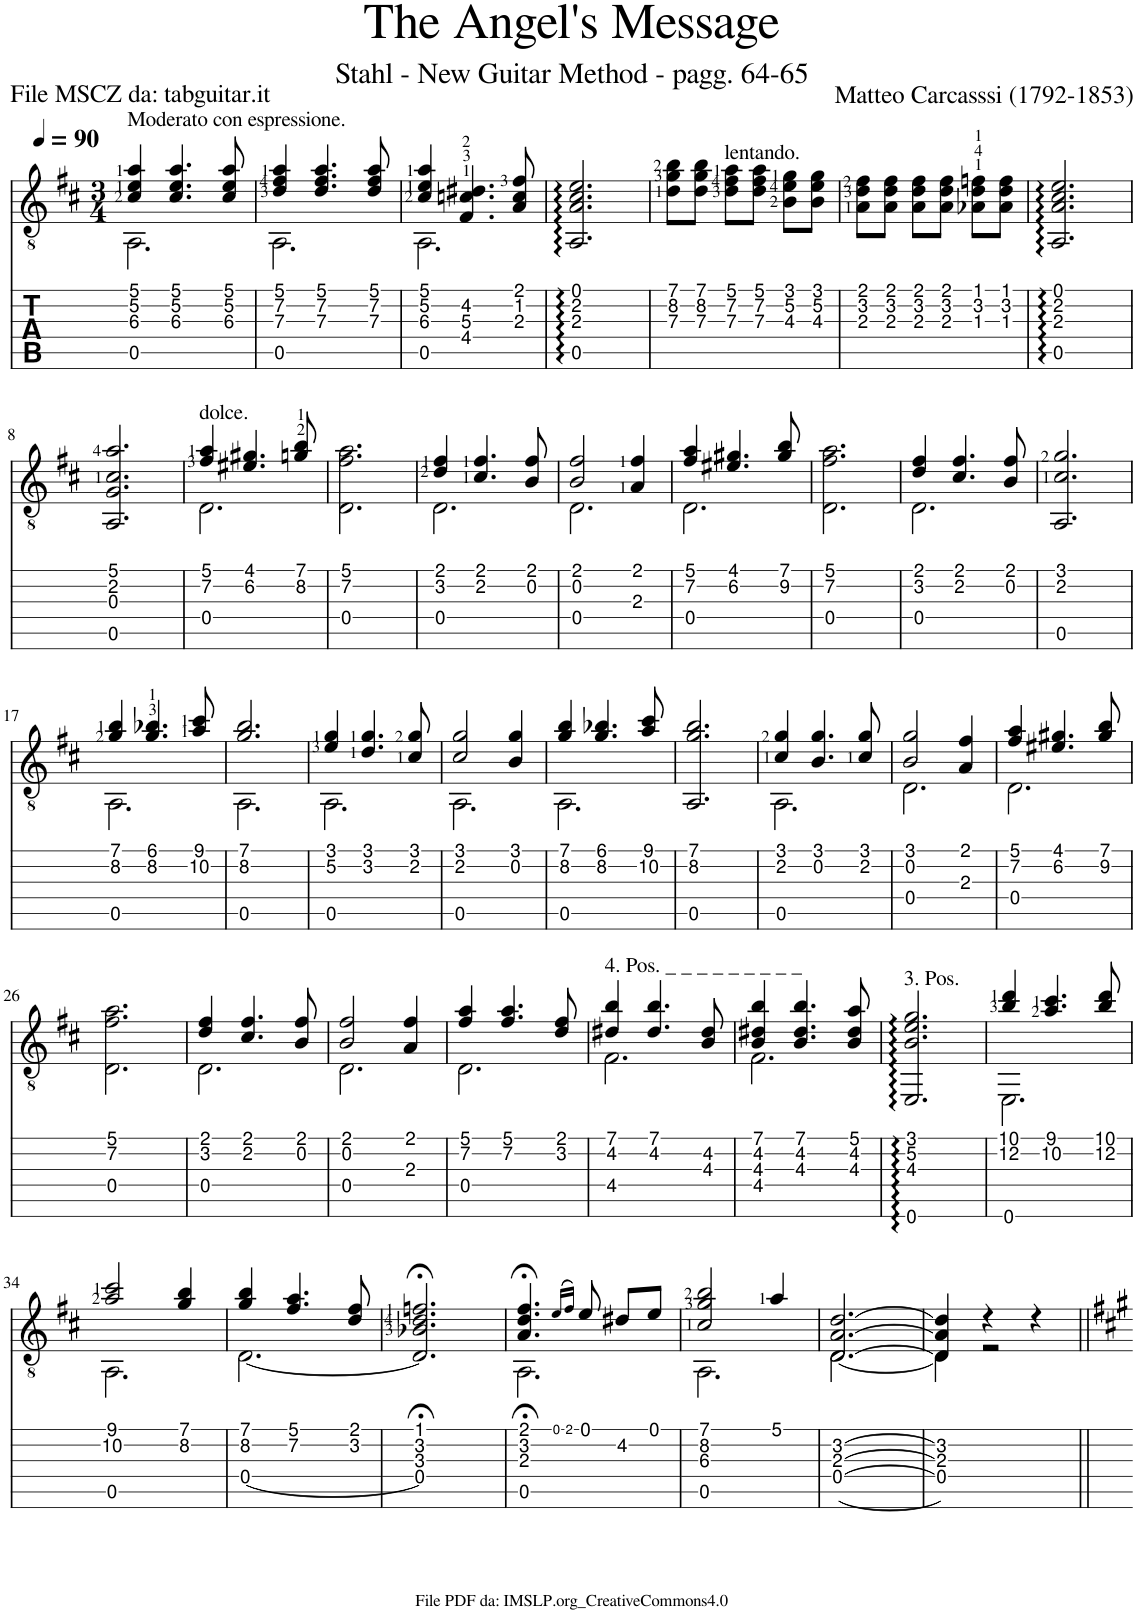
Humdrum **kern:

**kern	**kern
*part1	*part1
*staff2	*staff1
*I"Guitar	*
*I'Guit.	*
*stria6	*
*	*clefGv2
*k[f#c#]	*k[f#c#]
*M3/4	*M3/4
*MM90	*MM90
=1	=1
*^	*^
!	!	!LO:TX:a:t=Moderato con espressione.	!
4c# 4e 4a	2.AA	4c#/ 4e/ 4a/	2.AA\
4.c# 4.e 4.a	.	4.c#/ 4.e/ 4.a/	.
8c# 8e 8a	.	8c#/ 8e/ 8a/	.
=2	=2	=2	=2
4d 4f# 4a	2.AA	4d/ 4f#/ 4a/	2.AA\
4.d 4.f# 4.a	.	4.d/ 4.f#/ 4.a/	.
8d 8f# 8a	.	8d/ 8f#/ 8a/	.
=3	=3	=3	=3
4c# 4e 4a	2.AA	4c#/ 4e/ 4a/	2.AA\
4.F# 4.c 4.d#	.	4.F#/ 4.cn/ 4.d#X/	.
8A 8c 8f#	.	8A/ 8c/ 8f#/	.
*v	*v	*	*
*	*v	*v
=4	=4
2.AA 2.A 2.c# 2.e	2.AA/ 2.A/ 2.c#/ 2.e/
=5	=5
8d\ 8g\ 8b\L	8d\ 8g\ 8b\L
8d\ 8g\ 8b\J	8d\ 8g\ 8b\J
!	!LO:TX:a:t=lentando.
8d\ 8f#\ 8a\L	8d\ 8f#\ 8a\L
8d\ 8f#\ 8a\J	8d\ 8f#\ 8a\J
8B\ 8e\ 8g\L	8B\ 8e\ 8g\L
8B\ 8e\ 8g\J	8B\ 8e\ 8g\J
=6	=6
8A\ 8d\ 8f#\L	8A\ 8d\ 8f#\L
8A\ 8d\ 8f#\J	8A\ 8d\ 8f#\J
8A\ 8d\ 8f#\L	8A\ 8d\ 8f#\L
8A\ 8d\ 8f#\J	8A\ 8d\ 8f#\J
8A-\ 8d\ 8f\L	8A-X\ 8d\ 8fn\L
8A-\ 8d\ 8f\J	8A-\ 8d\ 8f\J
=7	=7
2.AA 2.A 2.c# 2.e	2.AA/ 2.A/ 2.c#/ 2.e/
!!LO:LB:g=z
=8	=8
2.AA 2.G 2.c# 2.a	2.AA/ 2.G/ 2.c#/ 2.a/
=9	=9
*^	*^
!	!	!LO:TX:a:t=dolce.	!
4f# 4a	2.D	4f#/ 4a/	2.D\
4.e# 4.g#	.	4.e#X/ 4.g#X/	.
8g 8b	.	8gn/ 8b/	.
*v	*v	*	*
*	*v	*v
=10	=10
2.D 2.f# 2.a	2.D\ 2.f#\ 2.a\
=11	=11
*^	*^
4d 4f#	2.D	4d/ 4f#/	2.D\
4.c# 4.f#	.	4.c#/ 4.f#/	.
8B 8f#	.	8B/ 8f#/	.
=12	=12	=12	=12
2B 2f#	2.D	2B/ 2f#/	2.D\
4A 4f#	.	4A/ 4f#/	.
=13	=13	=13	=13
4f# 4a	2.D	4f#/ 4a/	2.D\
4.e# 4.g#	.	4.e#X/ 4.g#X/	.
8g# 8b	.	8g#/ 8b/	.
*v	*v	*	*
*	*v	*v
=14	=14
2.D 2.f# 2.a	2.D\ 2.f#\ 2.a\
=15	=15
*^	*^
4d 4f#	2.D	4d/ 4f#/	2.D\
4.c# 4.f#	.	4.c#/ 4.f#/	.
8B 8f#	.	8B/ 8f#/	.
*v	*v	*	*
*	*v	*v
=16	=16
2.AA 2.c# 2.g	2.AA/ 2.c#/ 2.g/
!!LO:LB:g=z
=17	=17
*^	*^
4g 4b	2.AA	4g/ 4b/	2.AA\
4.g 4.b-	.	4.g/ 4.b-X/	.
8a 8cc#	.	8a/ 8cc#/	.
=18	=18	=18	=18
2.g 2.b	2.AA	2.g/ 2.b/	2.AA\
=19	=19	=19	=19
4e 4g	2.AA	4e/ 4g/	2.AA\
4.d 4.g	.	4.d/ 4.g/	.
8c# 8g	.	8c#/ 8g/	.
=20	=20	=20	=20
2c# 2g	2.AA	2c#/ 2g/	2.AA\
4B 4g	.	4B/ 4g/	.
=21	=21	=21	=21
4g 4b	2.AA	4g/ 4b/	2.AA\
4.g 4.b-	.	4.g/ 4.b-X/	.
8a 8cc#	.	8a/ 8cc#/	.
*v	*v	*	*
*	*v	*v
=22	=22
2.AA 2.g 2.b	2.AA/ 2.g/ 2.b/
=23	=23
*^	*^
4c# 4g	2.AA	4c#/ 4g/	2.AA\
4.B 4.g	.	4.B/ 4.g/	.
8c# 8g	.	8c#/ 8g/	.
=24	=24	=24	=24
2B 2g	2.D	2B/ 2g/	2.D\
4A 4f#	.	4A/ 4f#/	.
=25	=25	=25	=25
4f# 4a	2.D	4f#/ 4a/	2.D\
4.e# 4.g#	.	4.e#X/ 4.g#X/	.
8g# 8b	.	8g#/ 8b/	.
*v	*v	*	*
*	*v	*v
!!LO:LB:g=z
=26	=26
2.D 2.f# 2.a	2.D\ 2.f#\ 2.a\
=27	=27
*^	*^
4d 4f#	2.D	4d/ 4f#/	2.D\
4.c# 4.f#	.	4.c#/ 4.f#/	.
8B 8f#	.	8B/ 8f#/	.
=28	=28	=28	=28
2B 2f#	2.D	2B/ 2f#/	2.D\
4A 4f#	.	4A/ 4f#/	.
=29	=29	=29	=29
4f# 4a	2.D	4f#/ 4a/	2.D\
4.f# 4.a	.	4.f#/ 4.a/	.
8d 8f#	.	8d/ 8f#/	.
=30	=30	=30	=30
!	!	!LO:TX:a:t=4. Pos. _ _ _ _ _ _ _ _ _	!
4d# 4b	2.F#	4d#X/ 4b/	2.F#\
4.d# 4.b	.	4.d#/ 4.b/	.
8B 8d#	.	8B/ 8d#/	.
=31	=31	=31	=31
4B 4d# 4b	2.F#	4B/ 4d#X/ 4b/	2.F#\
4.B 4.d# 4.b	.	4.B/ 4.d#/ 4.b/	.
8B 8d# 8a	.	8B/ 8d#/ 8a/	.
*v	*v	*	*
*	*v	*v
=32	=32
!	!LO:TX:a:t=3. Pos.
2.EE 2.B 2.e 2.g	2.EE/ 2.B/ 2.e/ 2.g/
=33	=33
*^	*^
4b 4dd	2.EE	4b/ 4dd/	2.EE\
4.a 4.cc#	.	4.a/ 4.cc#/	.
8b 8dd	.	8b/ 8dd/	.
!!LO:LB:g=z	!!
=34	=34	=34	=34
2a 2cc#	2.AA	2a/ 2cc#/	2.AA\
4g 4b	.	4g/ 4b/	.
=35	=35	=35	=35
4g 4b	[2.D	4g/ 4b/	[2.D\
4.f# 4.a	.	4.f#/ 4.a/	.
8d 8f#	.	8d/ 8f#/	.
=36	=36	=36	=36
2.B-;< 2.d;< 2.f;<	2.D]	2.B-X/;< 2.d/;< 2.fn/;<	2.D/]
=37	=37	=37	=37
4.A;< 4.d;< 4.f#;<	2.AA	4.A/;< 4.d/;< 4.f#/;<	2.AA\
qe	.	(16qe/LL	.
qf#	.	16qf#/JJ)	.
8e	.	8e/	.
8d#L	.	8d#X/L	.
8eJ	.	8e/J	.
=38	=38	=38	=38
2c# 2g 2b	2.AA	2c#/ 2g/ 2b/	2.AA\
4a	.	4a/	.
=39	=39	=39	=39
[2.D [2.A [2.d	[2.D	[2.D/ [2.A/ [2.d/	[2.D\
=40	=40	=40	=40
4D] 4A] 4d]	4D]	4D/] 4A/] 4d/]	4D\]
4r	2r	4r	2r
4r	.	4r	.
*v	*v	*	*
*	*v	*v
=||	=||
*-	*-
